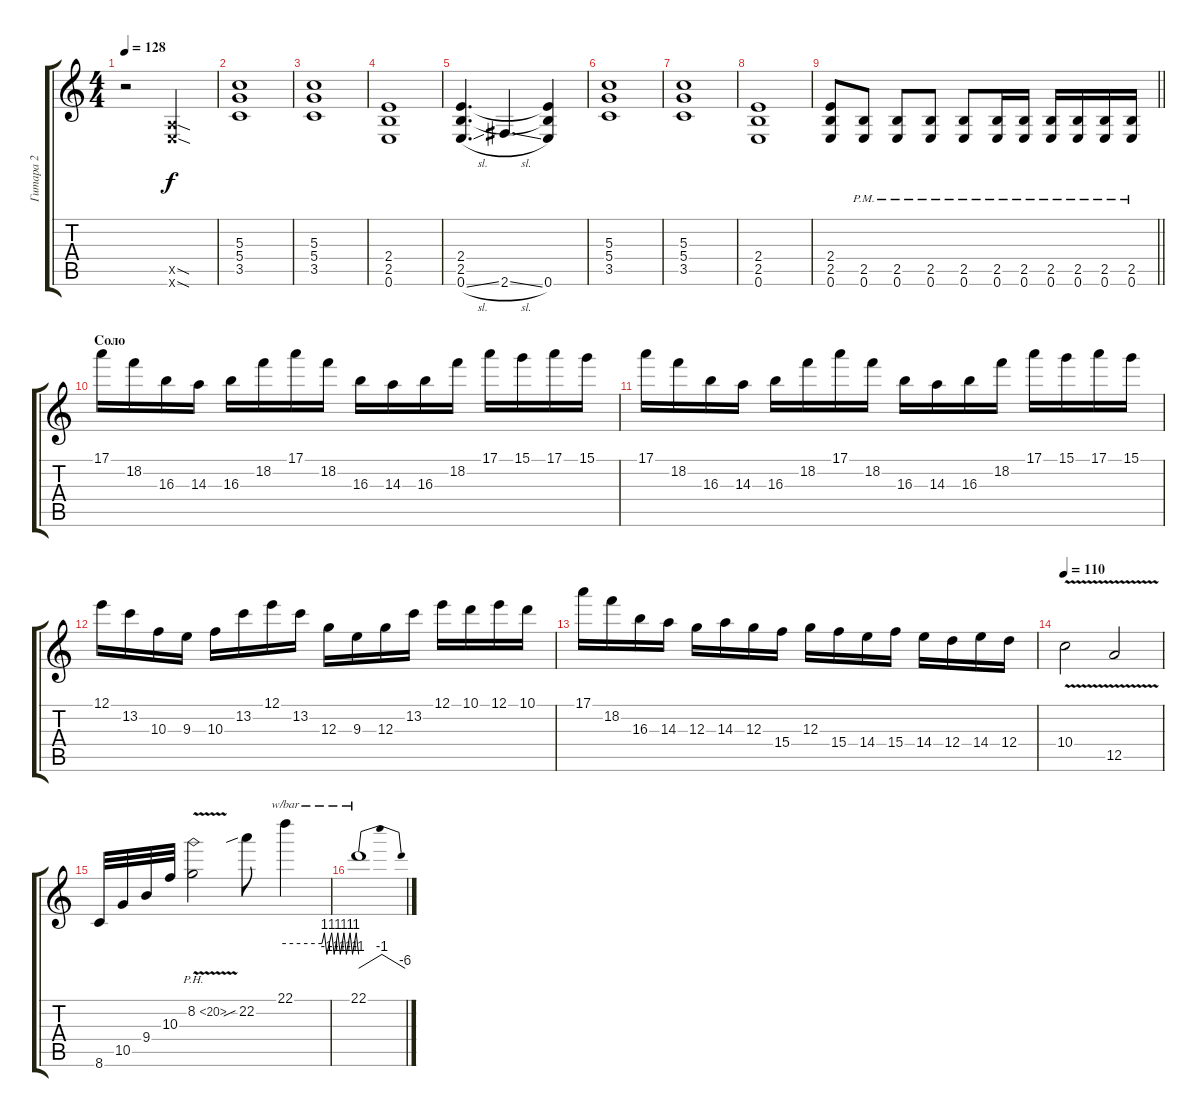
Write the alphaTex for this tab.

\track ("Гитара 2" "Гитара 2") {instrument distortionguitar}
\staff {score tabs}
\tuning (E4 B3 G3 D3 A2 E2) {hide}
\ts (4 4)
\tempo 128
\clef g2
\ks c
r.2{dy f} (0.5{sod x} 0.6{sod x}).2 |
(5.3 5.4 3.5).1 |
(5.3 5.4 3.5).1 |
(2.4 2.5 0.6).1 |
(2.4 2.5 0.6{sl}).4{d} 2.6{sl}.4{d} (2.4{t} 2.5{t} 0.6).4 |
(5.3 5.4 3.5).1 |
(5.3 5.4 3.5).1 |
(2.4 2.5 0.6).1 |
\barLineRight lightlight
(2.4 2.5 0.6).8 (2.5{pm} 0.6{pm}).8 (2.5{pm} 0.6{pm}).8 (2.5{pm} 0.6{pm}).8 (2.5{pm} 0.6{pm}).8 (2.5{pm} 0.6{pm}).16 (2.5{pm} 0.6{pm}).16 (2.5{pm} 0.6{pm}).16 (2.5{pm} 0.6{pm}).16 (2.5{pm} 0.6{pm}).16 (2.5{pm} 0.6{pm}).16 |
\section ("" "Соло")
17.1.16{instrument distortionguitar} 18.2.16 16.3.16 14.3.16 16.3.16 18.2.16 17.1.16 18.2.16 16.3.16 14.3.16 16.3.16 18.2.16 17.1.16 15.1.16 17.1.16 15.1.16 |
17.1.16 18.2.16 16.3.16 14.3.16 16.3.16 18.2.16 17.1.16 18.2.16 16.3.16 14.3.16 16.3.16 18.2.16 17.1.16 15.1.16 17.1.16 15.1.16 |
12.1.16 13.2.16 10.3.16 9.3.16 10.3.16 13.2.16 12.1.16 13.2.16 12.3.16 9.3.16 12.3.16 13.2.16 12.1.16 10.1.16 12.1.16 10.1.16 |
17.1.16 18.2.16 16.3.16 14.3.16 12.3.16 14.3.16 12.3.16 15.4.16 12.3.16 15.4.16 14.4.16 15.4.16 14.4.16 12.4.16 14.4.16 12.4.16 |
\tempo 110
10.4{v}.2 12.5{v}.2 |
8.6.32 10.5.32 9.4.32 10.3.32 8.2{ph 12 v}.2 22.2{sib}.8 22.1.4{tbe (custom default 0 0 30 0 32 4 34 -4 38 4 40 -4 43 4 45 -4 48 4 50 -4 53 4 55 -4 58 4 60 -4)} |
22.1.1{tbe (dip default 0 -24 39 -4 60 -24)}
